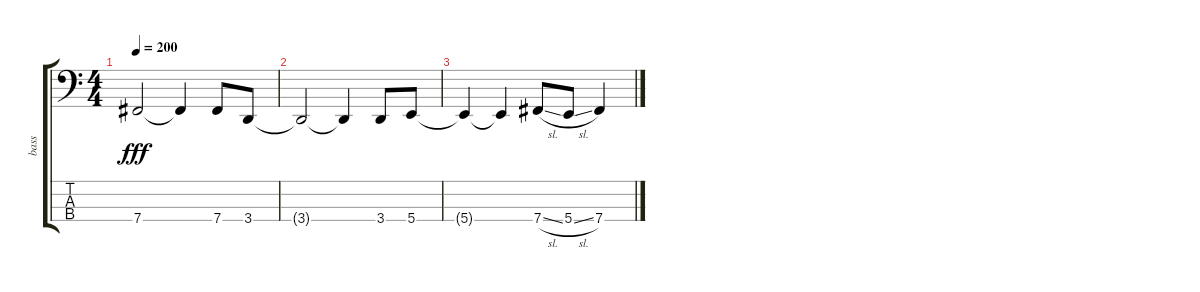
\track ("bass" "bass") {instrument electricbasspick}
\staff {score tabs}
\tuning (E2 B1 Gb1 B0) {hide}
\ts (4 4)
\tempo 200
\clef f4
\ks c
7.4{t}.2{dy fff} 7.4{t}.4 7.4.8 3.4.8 |
3.4{t}.2 3.4{t}.4 3.4.8 5.4.8 |
5.4{t}.4 5.4{t}.4 7.4{sl}.8 5.4{sl}.8 7.4.4
